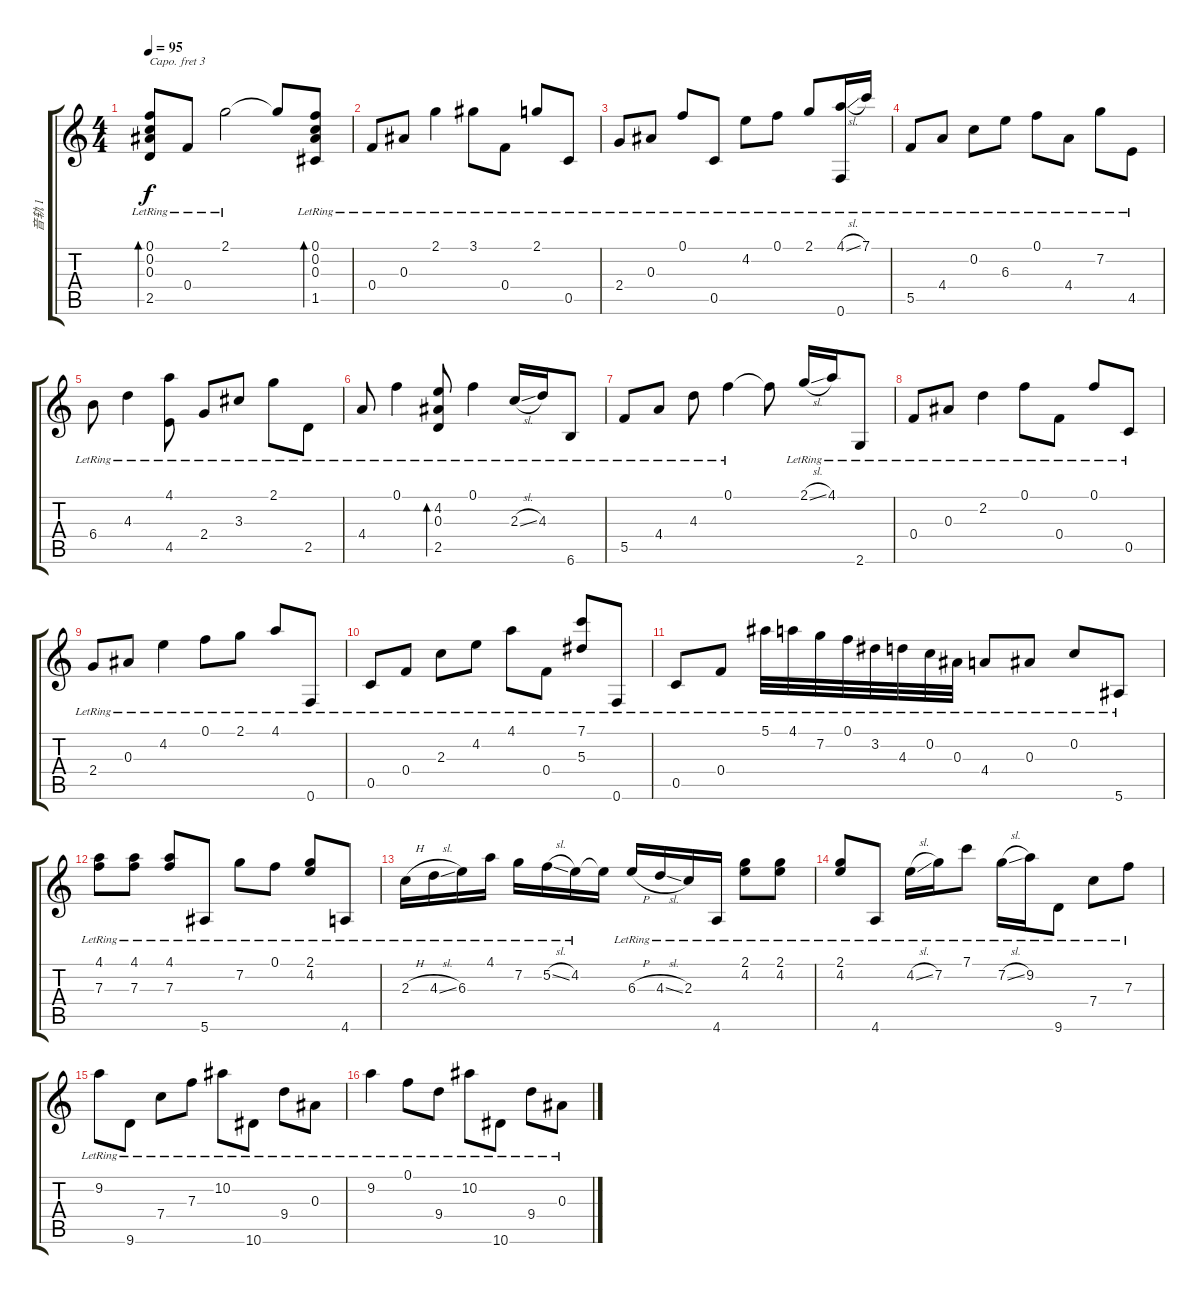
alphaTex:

\track ("音轨 1" "音轨 1") {instrument acousticguitarsteel}
\staff {score tabs}
\capo 3
\tuning (D4 A3 G3 D3 A2 D2) {hide}
\ts (4 4)
\tempo 95
\clef g2
\ks c
(0.1{lr} 0.2{lr} 0.3{lr} 2.5{lr}).8{bd 480 dy f} 0.4{lr}.8 2.1{lr}.2 2.1{t}.8 (0.1{lr} 0.2{lr} 0.3{lr} 1.5{lr}).8{bd 480} |
0.4{lr}.8 0.3{lr}.8 2.1{lr}.4 3.1{lr}.8 0.4{lr}.8 2.1{lr}.8 0.5{lr}.8 |
2.4{lr}.8 0.3{lr}.8 0.1{lr}.8 0.5{lr}.8 4.2{lr}.8 0.1{lr}.8 2.1{lr}.8 (4.1{sl lr} 0.6{lr}).16 7.1{lr}.16 |
5.5{lr}.8 4.4{lr}.8 0.2{lr}.8 6.3{lr}.8 0.1{lr}.8 4.4{lr}.8 7.2{lr}.8 4.5{lr}.8 |
6.4{lr}.8 4.3{lr}.4 (4.1{lr} 4.5{lr}).8 2.4{lr}.8 3.3{lr}.8 2.1{lr}.8 2.5{lr}.8 |
4.4{lr}.8 0.1{lr}.4 (4.2{lr} 0.3{lr} 2.5{lr}).8{bd 480} 0.1{lr}.4 2.3{sl lr}.16 4.3{lr}.16 6.6{lr}.8 |
5.5{lr}.8 4.4{lr}.8 4.3{lr}.8 0.1{lr}.4 0.1{t}.8 2.1{sl lr}.16 4.1{lr}.16 2.6{lr}.8 |
0.4{lr}.8 0.3{lr}.8 2.2{lr}.4 0.1{lr}.8 0.4{lr}.8 0.1{lr}.8 0.5{lr}.8 |
2.4{lr}.8 0.3{lr}.8 4.2{lr}.4 0.1{lr}.8 2.1{lr}.8 4.1{lr}.8 0.6{lr}.8 |
0.5{lr}.8 0.4{lr}.8 2.3{lr}.8 4.2{lr}.8 4.1{lr}.8 0.4{lr}.8 (7.1{lr} 5.3{lr}).8 0.6{lr}.8 |
0.5{lr}.8 0.4{lr}.8 5.1{lr}.32 4.1{lr}.32 7.2{lr}.32 0.1{lr}.32 3.2{lr}.32 4.3{lr}.32 0.2{lr}.32 0.3{lr}.32 4.4{lr}.8 0.3{lr}.8 0.2{lr}.8 5.6{lr}.8 |
(4.1{lr} 7.3{lr}).8 (4.1{lr} 7.3{lr}).8 (4.1{lr} 7.3{lr}).8 5.6{lr}.8 7.2{lr}.8 0.1{lr}.8 (2.1{lr} 4.2{lr}).8 4.6{lr}.8 |
2.3{h lr}.16 4.3{sl lr}.16 6.3{lr}.16 4.1{lr}.16 7.2{lr}.16 5.2{sl lr}.16 4.2{lr}.16 4.2{t}.16 6.3{h lr}.16 4.3{sl lr}.16 2.3{lr}.16 4.6{lr}.16 (2.1{lr} 4.2{lr}).8 (2.1{lr} 4.2{lr}).8 |
(2.1{lr} 4.2{lr}).8 4.6{lr}.8 4.2{sl lr}.16 7.2{lr}.16 7.1{lr}.8 7.2{sl lr}.16 9.2{lr}.16 9.6{lr}.8 7.4{lr}.8 7.3{lr}.8 |
9.2{lr}.8 9.6{lr}.8 7.4{lr}.8 7.3{lr}.8 10.2{lr}.8 10.6{lr}.8 9.4{lr}.8 0.3{lr}.8 |
9.2{lr}.4 0.1{lr}.8 9.4{lr}.8 10.2{lr}.8 10.6{lr}.8 9.4{lr}.8 0.3{lr}.8
